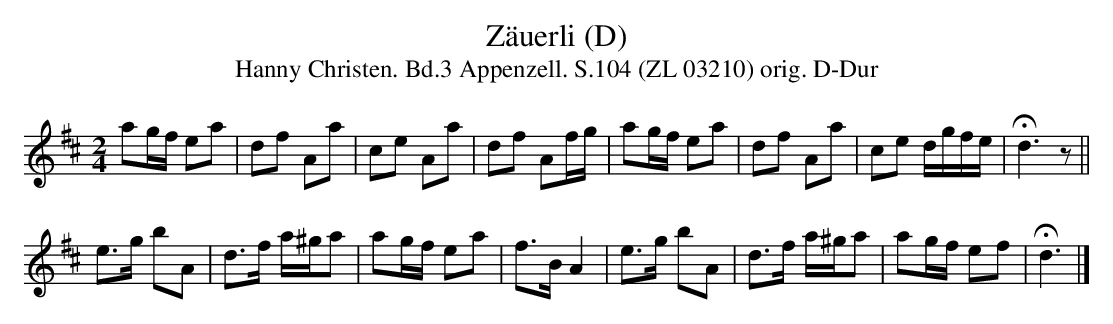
X:1
T:Zäuerli (D)
T:Hanny Christen. Bd.3 Appenzell. S.104 (ZL 03210) orig. D-Dur
M:2/4
L:1/8
K:D
ag/f/ ea | df Aa | ce Aa | df Af/g/ | \
ag/f/ ea | df Aa | ce d/g/f/e/ | !fermata!d3 z ||
e>g bA | d>f a/^g/a | ag/f/ ea | f>B A2 | e>g bA |  d>f a/^g/a | ag/f/ ef |!fermata!d3 |]
